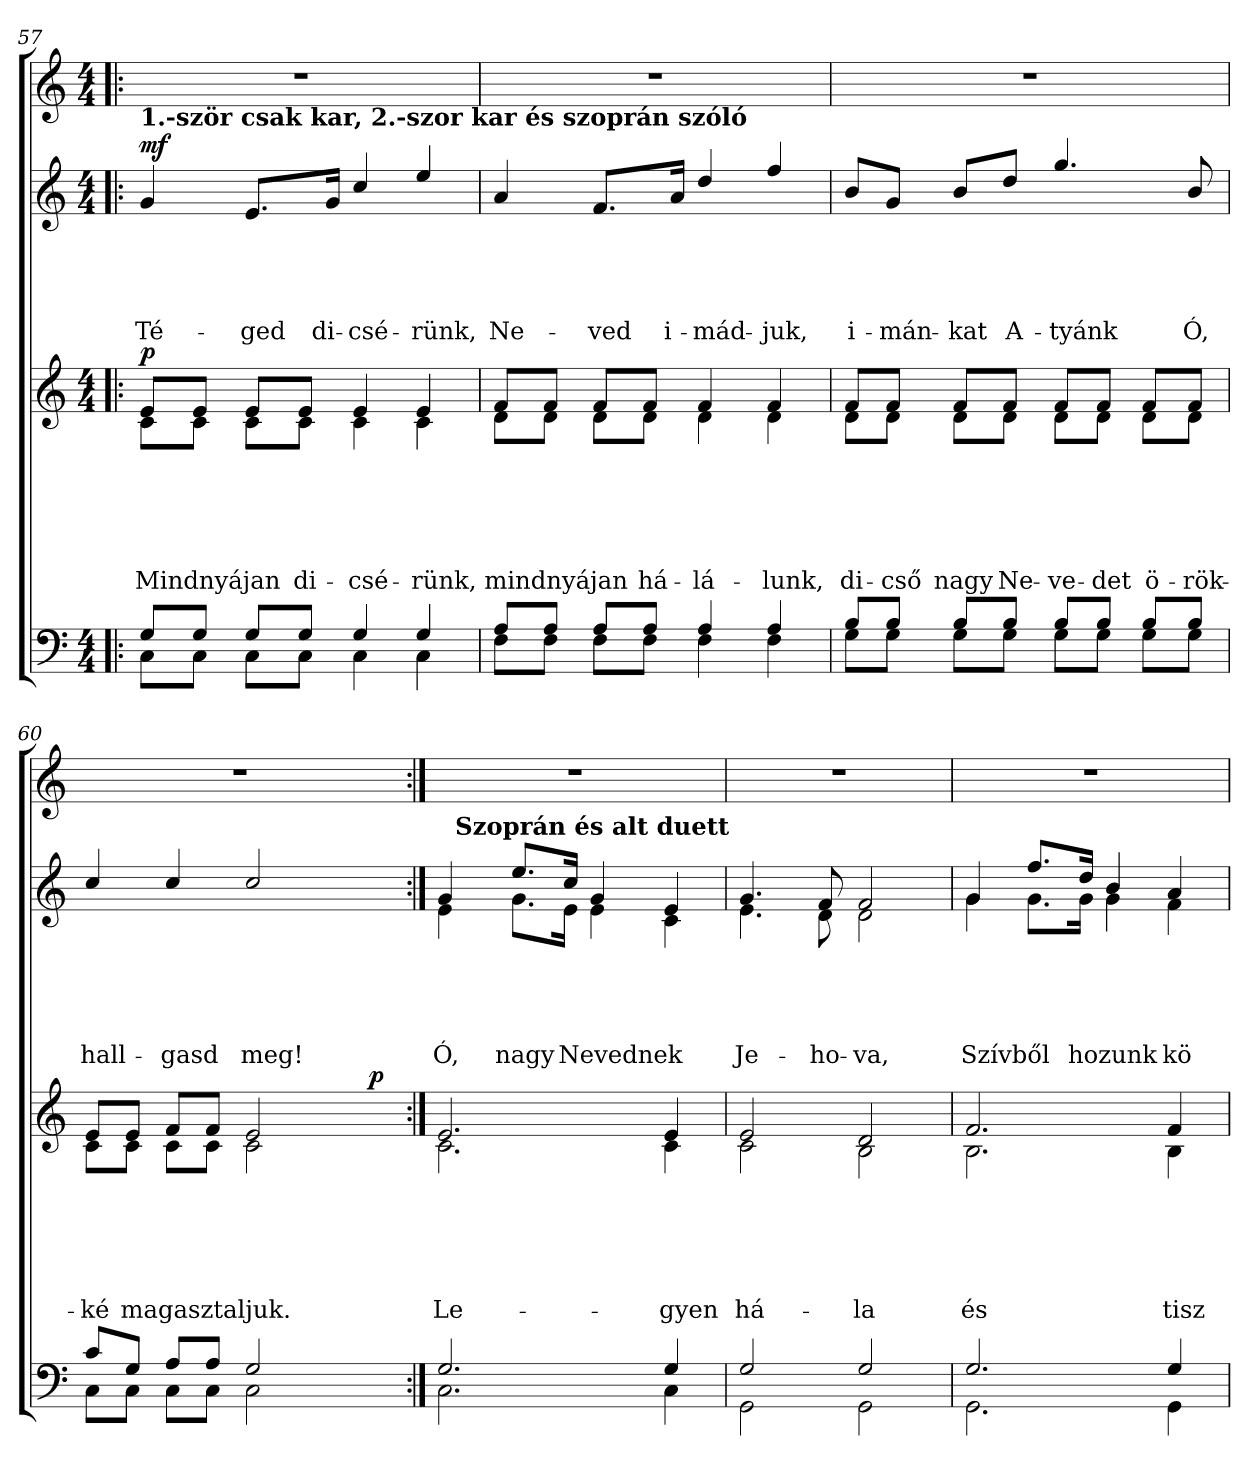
**kern	**kern	**text	**text	**text	**text	**text	**text	**dynam	**kern	**text	**text	**text	**text	**text	**dynam	**kern
*part4	*part3	*part3	*part3	*part3	*part3	*part3	*part3	*part3	*part2	*part2	*part2	*part2	*part2	*part2	*part2	*part1
*staff4	*staff3	*staff3	*staff3	*staff3	*staff3	*staff3	*staff3	*staff3	*staff2	*staff2	*staff2	*staff2	*staff2	*staff2	*staff2	*staff1
!!LO:PB:g=z
*clefF4	*clefG2	*	*	*	*	*	*	*	*clefG2	*	*	*	*	*	*	*clefG2
*k[]	*k[]	*	*	*	*	*	*	*	*k[]	*	*	*	*	*	*	*k[]
*C:	*C:	*	*	*	*	*	*	*	*C:	*	*	*	*	*	*	*C:
*M4/4	*M4/4	*	*	*	*	*	*	*	*M4/4	*	*	*	*	*	*	*M4/4
=57!|:	=57!|:	=57!|:	=57!|:	=57!|:	=57!|:	=57!|:	=57!|:	=57!|:	=57!|:	=57!|:	=57!|:	=57!|:	=57!|:	=57!|:	=57!|:	=57!|:
*^	*	*	*	*	*	*	*	*	*	*	*	*	*	*	*	*
!	!	!	!	!	!	!	!	!LO:LY:b	!	!	!	!	!	!	!	!	!
*	*	*^	*	*	*	*	*	*	*	*	*	*	*	*	*	*	*
!	!	!	!	!	!	!	!	!	!	!	!LO:TX:a:B:t=1.-ször csak kar,   2.-szor kar és szoprán szóló	!	!	!	!	!	!	!
!	!	!	!	!	!	!	!	!	!	!LO:DY:b	!	!	!	!	!	!LO:LY:b	!LO:DY:a	!
8G/L	8C\L	8e/L	8c\L	.	.	.	.	.	Mindnyájan	p	4g/	.	.	.	.	Té-	mf	1r
8G/J	8C\J	8e/J	8c\J	.	.	.	.	.	.	.	.	.	.	.	.	.	.	.
!	!	!	!	!	!	!	!	!	!	!	!	!	!	!	!	!LO:LY:b	!	!
8G/L	8C\L	8e/L	8c\L	.	.	.	.	.	.	.	8.e/L	.	.	.	.	-ged	.	.
!	!	!	!	!	!	!	!	!	!LO:LY:b	!	!	!	!	!	!	!	!	!
8G/J	8C\J	8e/J	8c\J	.	.	.	.	.	di-	.	.	.	.	.	.	.	.	.
!	!	!	!	!	!	!	!	!	!	!	!	!	!	!	!	!LO:LY:b	!	!
.	.	.	.	.	.	.	.	.	.	.	16g/Jk	.	.	.	.	di-	.	.
!	!	!	!	!	!	!	!	!	!LO:LY:b	!	!	!	!	!	!	!	!	!
!	!	!	!	!	!	!	!	!	!	!	!	!	!	!	!	!LO:LY:b	!	!
4G/	4C\	4e/	4c\	.	.	.	.	.	-csé-	.	4cc/	.	.	.	.	-csé-	.	.
!	!	!	!	!	!	!	!	!	!LO:LY:b	!	!	!	!	!	!	!	!	!
!	!	!	!	!	!	!	!	!	!	!	!	!	!	!	!	!LO:LY:b	!	!
4G/	4C\	4e/	4c\	.	.	.	.	.	-rünk,	.	4ee/	.	.	.	.	-rünk,	.	.
=58	=58	=58	=58	=58	=58	=58	=58	=58	=58	=58	=58	=58	=58	=58	=58	=58	=58	=58
!	!	!	!	!	!	!	!	!	!LO:LY:b	!	!	!	!	!	!	!	!	!
!	!	!	!	!	!	!	!	!	!	!	!	!	!	!	!	!LO:LY:b	!	!
8A/L	8F\L	8f/L	8d\L	.	.	.	.	.	mindnyájan	.	4a/	.	.	.	.	Ne-	.	1r
8A/J	8F\J	8f/J	8d\J	.	.	.	.	.	.	.	.	.	.	.	.	.	.	.
!	!	!	!	!	!	!	!	!	!	!	!	!	!	!	!	!LO:LY:b	!	!
8A/L	8F\L	8f/L	8d\L	.	.	.	.	.	.	.	8.f/L	.	.	.	.	-ved	.	.
!	!	!	!	!	!	!	!	!	!LO:LY:b	!	!	!	!	!	!	!	!	!
8A/J	8F\J	8f/J	8d\J	.	.	.	.	.	há-	.	.	.	.	.	.	.	.	.
!	!	!	!	!	!	!	!	!	!	!	!	!	!	!	!	!LO:LY:b	!	!
.	.	.	.	.	.	.	.	.	.	.	16a/Jk	.	.	.	.	i-	.	.
!	!	!	!	!	!	!	!	!	!LO:LY:b	!	!	!	!	!	!	!	!	!
!	!	!	!	!	!	!	!	!	!	!	!	!	!	!	!	!LO:LY:b	!	!
4A/	4F\	4f/	4d\	.	.	.	.	.	-lá-	.	4dd/	.	.	.	.	-mád-	.	.
!	!	!	!	!	!	!	!	!	!LO:LY:b	!	!	!	!	!	!	!	!	!
!	!	!	!	!	!	!	!	!	!	!	!	!	!	!	!	!LO:LY:b	!	!
4A/	4F\	4f/	4d\	.	.	.	.	.	-lunk,	.	4ff/	.	.	.	.	-juk,	.	.
=59	=59	=59	=59	=59	=59	=59	=59	=59	=59	=59	=59	=59	=59	=59	=59	=59	=59	=59
!	!	!	!	!	!	!	!	!	!LO:LY:b	!	!	!	!	!	!	!	!	!
!	!	!	!	!	!	!	!	!	!	!	!	!	!	!	!	!LO:LY:b	!	!
8B/L	8G\L	8f/L	8d\L	.	.	.	.	.	di-	.	8b/L	.	.	.	.	i-	.	1r
!	!	!	!	!	!	!	!	!	!LO:LY:b	!	!	!	!	!	!	!	!	!
!	!	!	!	!	!	!	!	!	!	!	!	!	!	!	!	!LO:LY:b	!	!
8B/J	8G\J	8f/J	8d\J	.	.	.	.	.	-cső	.	8g/J	.	.	.	.	-mán-	.	.
!	!	!	!	!	!	!	!	!	!LO:LY:b	!	!	!	!	!	!	!	!	!
!	!	!	!	!	!	!	!	!	!	!	!	!	!	!	!	!LO:LY:b	!	!
8B/L	8G\L	8f/L	8d\L	.	.	.	.	.	nagy	.	8b/L	.	.	.	.	-kat	.	.
!	!	!	!	!	!	!	!	!	!LO:LY:b	!	!	!	!	!	!	!	!	!
!	!	!	!	!	!	!	!	!	!	!	!	!	!	!	!	!LO:LY:b	!	!
8B/J	8G\J	8f/J	8d\J	.	.	.	.	.	Ne-	.	8dd/J	.	.	.	.	A-	.	.
!	!	!	!	!	!	!	!	!	!LO:LY:b	!	!	!	!	!	!	!	!	!
!	!	!	!	!	!	!	!	!	!	!	!	!	!	!	!	!LO:LY:b	!	!
8B/L	8G\L	8f/L	8d\L	.	.	.	.	.	-ve-	.	4.gg/	.	.	.	.	-tyánk	.	.
!	!	!	!	!	!	!	!	!	!LO:LY:b	!	!	!	!	!	!	!	!	!
8B/J	8G\J	8f/J	8d\J	.	.	.	.	.	-det	.	.	.	.	.	.	.	.	.
!	!	!	!	!	!	!	!	!	!LO:LY:b	!	!	!	!	!	!	!	!	!
8B/L	8G\L	8f/L	8d\L	.	.	.	.	.	ö-	.	.	.	.	.	.	.	.	.
!	!	!	!	!	!	!	!	!	!LO:LY:b	!	!	!	!	!	!	!	!	!
!	!	!	!	!	!	!	!	!	!	!	!	!	!	!	!	!LO:LY:b	!	!
8B/J	8G\J	8f/J	8d\J	.	.	.	.	.	-rök-	.	8b/	.	.	.	.	Ó,	.	.
*	*	*v	*v	*	*	*	*	*	*	*	*	*	*	*	*	*	*	*
!!LO:LB:g=z
=60	=60	=60	=60	=60	=60	=60	=60	=60	=60	=60	=60	=60	=60	=60	=60	=60	=60
*	*	*^	*	*	*	*	*	*	*	*	*	*	*	*	*	*	*
!	!	!	!	!	!	!	!	!	!LO:LY:b	!	!	!	!	!	!	!	!	!
!	!	!	!	!	!	!	!	!	!	!	!	!	!	!	!	!LO:LY:b	!	!
*	*	*	*^	*	*	*	*	*	*	*	*	*	*	*	*	*	*	*
8c/L	8C\L	8e/L	8c\L	3%2ryy	.	.	.	.	.	-ké	.	4cc/	.	.	.	.	hall-	.	1r
!	!	!	!	!	!	!	!	!	!	!LO:LY:b	!	!	!	!	!	!	!	!	!
8G/J	8C\J	8e/J	8c\J	.	.	.	.	.	.	magasztaljuk.	.	.	.	.	.	.	.	.	.
!	!	!	!	!	!	!	!	!	!	!	!	!	!	!	!	!	!LO:LY:b	!	!
8A/L	8C\L	8f/L	8c\L	.	.	.	.	.	.	.	.	4cc/	.	.	.	.	-gasd	.	.
8A/J	8C\J	8f/J	8c\J	.	.	.	.	.	.	.	.	.	.	.	.	.	.	.	.
!	!	!	!	!	!	!	!	!	!	!	!	!	!	!	!	!	!LO:LY:b	!	!
2G/	2C\	2e/	2c\	.	.	.	.	.	.	.	.	2cc/	.	.	.	.	meg!	.	.
.	.	.	.	6ryy	.	.	.	.	.	.	.	.	.	.	.	.	.	.	.
.	.	.	.	24.ryy	.	.	.	.	.	.	.	.	.	.	.	.	.	.	.
!	!	!	!	!	!	!	!	!	!	!	!LO:DY:b	!	!	!	!	!	!	!	!
.	.	.	.	12ryy	.	.	.	.	.	.	p	.	.	.	.	.	.	.	.
.	.	.	.	48ryy	.	.	.	.	.	.	.	.	.	.	.	.	.	.	.
*	*	*v	*v	*v	*	*	*	*	*	*	*	*	*	*	*	*	*	*	*
=61:|!	=61:|!	=61:|!	=61:|!	=61:|!	=61:|!	=61:|!	=61:|!	=61:|!	=61:|!	=61:|!	=61:|!	=61:|!	=61:|!	=61:|!	=61:|!	=61:|!	=61:|!
*	*	*^	*	*	*	*	*	*	*	*	*	*	*	*	*	*	*
*	*	*	*^	*	*	*	*	*	*	*	*	*	*	*	*	*	*	*
!	!	!	!	!	!	!	!	!	!	!LO:LY:b	!	!	!	!	!	!	!	!	!
*	*	*	*v	*v	*	*	*	*	*	*	*	*	*	*	*	*	*	*	*
*	*	*	*^	*	*	*	*	*	*	*	*	*	*	*	*	*	*	*
!	!	!	!	!	!	!	!	!	!	!	!	!	!	!	!	!	!LO:LY:b	!	!
*	*	*	*	*	*	*	*	*	*	*	*	*^	*	*	*	*	*	*	*
*	*	*	*v	*v	*	*	*	*	*	*	*	*	*^	*	*	*	*	*	*	*
2.G/	2.C\	2.e/	2.c\	.	.	.	.	.	Le-	.	4g/	4e\	32ryy	.	.	.	.	Ó,	.	1r
!	!	!	!	!	!	!	!	!	!	!	!	!	!LO:TX:a:B:t=Szoprán és alt duett	!	!	!	!	!	!	!
.	.	.	.	.	.	.	.	.	.	.	.	.	2ryy	.	.	.	.	.	.	.
!	!	!	!	!	!	!	!	!	!	!	!	!	!	!	!	!	!	!LO:LY:b	!	!
.	.	.	.	.	.	.	.	.	.	.	8.ee/L	8.g\L	.	.	.	.	.	nagy	.	.
!	!	!	!	!	!	!	!	!	!	!	!	!	!	!	!	!	!	!LO:LY:b	!	!
.	.	.	.	.	.	.	.	.	.	.	16cc/Jk	16e\Jk	.	.	.	.	.	Nevednek	.	.
.	.	.	.	.	.	.	.	.	.	.	4g/	4e\	.	.	.	.	.	.	.	.
.	.	.	.	.	.	.	.	.	.	.	.	.	4...ryy	.	.	.	.	.	.	.
!	!	!	!	!	!	!	!	!	!LO:LY:b	!	!	!	!	!	!	!	!	!	!	!
4G/	4C\	4e/	4c\	.	.	.	.	.	-gyen	.	4e/	4c\	.	.	.	.	.	.	.	.
*	*	*	*	*	*	*	*	*	*	*	*v	*v	*v	*	*	*	*	*	*	*
=62	=62	=62	=62	=62	=62	=62	=62	=62	=62	=62	=62	=62	=62	=62	=62	=62	=62	=62
*	*	*	*	*	*	*	*	*	*	*	*^	*	*	*	*	*	*	*
*	*	*	*	*	*	*	*	*	*	*	*	*^	*	*	*	*	*	*	*
!	!	!	!	!	!	!	!	!	!LO:LY:b	!	!	!	!	!	!	!	!	!	!	!
*	*	*	*	*	*	*	*	*	*	*	*v	*v	*v	*	*	*	*	*	*	*
*	*	*	*	*	*	*	*	*	*	*	*^	*	*	*	*	*	*	*
*	*	*	*	*	*	*	*	*	*	*	*	*^	*	*	*	*	*	*	*
!	!	!	!	!	!	!	!	!	!	!	!	!	!	!	!	!	!	!LO:LY:b	!	!
*	*	*	*	*	*	*	*	*	*	*	*	*v	*v	*	*	*	*	*	*	*
2G/	2GG\	2e/	2c\	.	.	.	.	.	há-	.	4.g/	4.e\	.	.	.	.	Je-	.	1r
!	!	!	!	!	!	!	!	!	!	!	!	!	!	!	!	!	!LO:LY:b	!	!
.	.	.	.	.	.	.	.	.	.	.	8f/	8d\	.	.	.	.	-ho-	.	.
!	!	!	!	!	!	!	!	!	!LO:LY:b	!	!	!	!	!	!	!	!	!	!
!	!	!	!	!	!	!	!	!	!	!	!	!	!	!	!	!	!LO:LY:b	!	!
2G/	2GG\	2d/	2B\	.	.	.	.	.	-la	.	2f/	2d\	.	.	.	.	-va,	.	.
=63	=63	=63	=63	=63	=63	=63	=63	=63	=63	=63	=63	=63	=63	=63	=63	=63	=63	=63	=63
!	!	!	!	!	!	!	!	!	!LO:LY:b	!	!	!	!	!	!	!	!	!	!
!	!	!	!	!	!	!	!	!	!	!	!	!	!	!	!	!	!LO:LY:b	!	!
2.G/	2.GG\	2.f/	2.B\	.	.	.	.	.	és	.	4g/	4g\	.	.	.	.	Szívből	.	1r
.	.	.	.	.	.	.	.	.	.	.	8.ff/L	8.g\L	.	.	.	.	.	.	.
!	!	!	!	!	!	!	!	!	!	!	!	!	!	!	!	!	!LO:LY:b	!	!
.	.	.	.	.	.	.	.	.	.	.	16dd/Jk	16g\Jk	.	.	.	.	hozunk	.	.
.	.	.	.	.	.	.	.	.	.	.	4b/	4g\	.	.	.	.	.	.	.
!	!	!	!	!	!	!	!	!	!LO:LY:b	!	!	!	!	!	!	!	!	!	!
!	!	!	!	!	!	!	!	!	!	!	!	!	!	!	!	!	!LO:LY:b	!	!
4G/	4GG\	4f/	4B\	.	.	.	.	.	tisz-	.	4a/	4f\	.	.	.	.	kö-	.	.
*v	*v	*	*	*	*	*	*	*	*	*	*v	*v	*	*	*	*	*	*	*
*	*v	*v	*	*	*	*	*	*	*	*	*	*	*	*	*	*	*
=	=	=	=	=	=	=	=	=	=	=	=	=	=	=	=	=
*-	*-	*-	*-	*-	*-	*-	*-	*-	*-	*-	*-	*-	*-	*-	*-	*-
